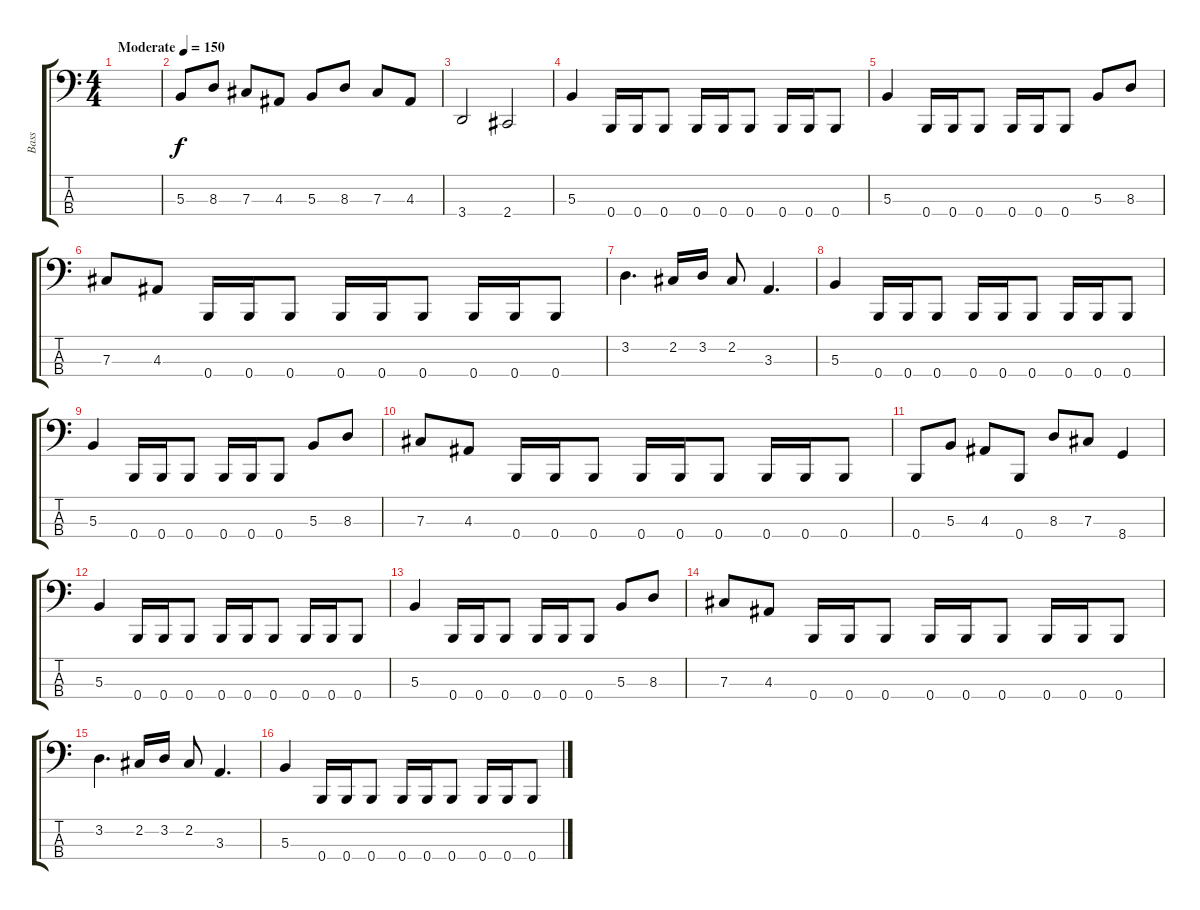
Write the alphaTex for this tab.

\track ("Bass" "Bass") {instrument electricbasspick}
\staff {score tabs}
\tuning (E2 B1 Gb1 B0) {hide}
\ts (4 4)
\tempo (150 "Moderate")
\clef f4
\ks c
|
5.3.8 8.3.8 7.3.8 4.3.8 5.3.8 8.3.8 7.3.8 4.3.8 |
3.4.2 2.4.2 |
5.3.4 0.4.16 0.4.16 0.4.8 0.4.16 0.4.16 0.4.8 0.4.16 0.4.16 0.4.8 |
5.3.4 0.4.16 0.4.16 0.4.8 0.4.16 0.4.16 0.4.8 5.3.8 8.3.8 |
7.3.8 4.3.8 0.4.16 0.4.16 0.4.8 0.4.16 0.4.16 0.4.8 0.4.16 0.4.16 0.4.8 |
3.2.4{d} 2.2.16 3.2.16 2.2.8 3.3.4{d} |
5.3.4 0.4.16 0.4.16 0.4.8 0.4.16 0.4.16 0.4.8 0.4.16 0.4.16 0.4.8 |
5.3.4 0.4.16 0.4.16 0.4.8 0.4.16 0.4.16 0.4.8 5.3.8 8.3.8 |
7.3.8 4.3.8 0.4.16 0.4.16 0.4.8 0.4.16 0.4.16 0.4.8 0.4.16 0.4.16 0.4.8 |
0.4.8 5.3.8 4.3.8 0.4.8 8.3.8 7.3.8 8.4.4 |
5.3.4 0.4.16 0.4.16 0.4.8 0.4.16 0.4.16 0.4.8 0.4.16 0.4.16 0.4.8 |
5.3.4 0.4.16 0.4.16 0.4.8 0.4.16 0.4.16 0.4.8 5.3.8 8.3.8 |
7.3.8 4.3.8 0.4.16 0.4.16 0.4.8 0.4.16 0.4.16 0.4.8 0.4.16 0.4.16 0.4.8 |
3.2.4{d} 2.2.16 3.2.16 2.2.8 3.3.4{d} |
5.3.4 0.4.16 0.4.16 0.4.8 0.4.16 0.4.16 0.4.8 0.4.16 0.4.16 0.4.8
